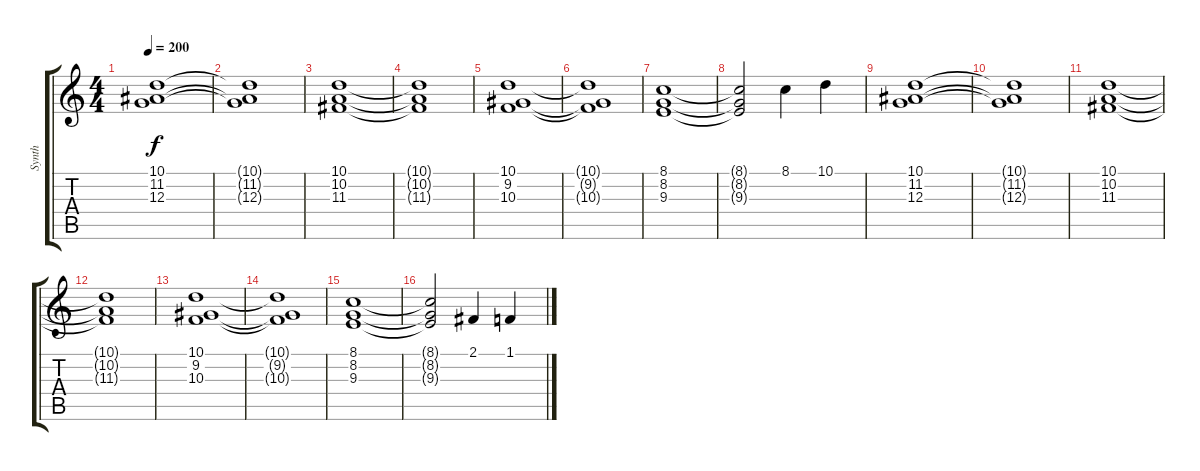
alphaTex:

\track ("Synth" "Synth") {instrument rockorgan}
\staff {score tabs}
\tuning (E4 B3 G3 D3 A2 E2) {hide}
\ts (4 4)
\tempo 200
\clef g2
\ks c
(10.1 11.2 12.3).1{dy f} |
(10.1{t} 11.2{t} 12.3{t}).1 |
(10.1 10.2 11.3).1 |
(10.1{t} 10.2{t} 11.3{t}).1 |
(10.1 9.2 10.3).1 |
(10.1{t} 9.2{t} 10.3{t}).1 |
(8.1 8.2 9.3).1 |
(8.1{t} 8.2{t} 9.3{t}).2 8.1.4 10.1.4 |
(10.1 11.2 12.3).1 |
(10.1{t} 11.2{t} 12.3{t}).1 |
(10.1 10.2 11.3).1 |
(10.1{t} 10.2{t} 11.3{t}).1 |
(10.1 9.2 10.3).1 |
(10.1{t} 9.2{t} 10.3{t}).1 |
(8.1 8.2 9.3).1 |
(8.1{t} 8.2{t} 9.3{t}).2 2.1.4 1.1.4
